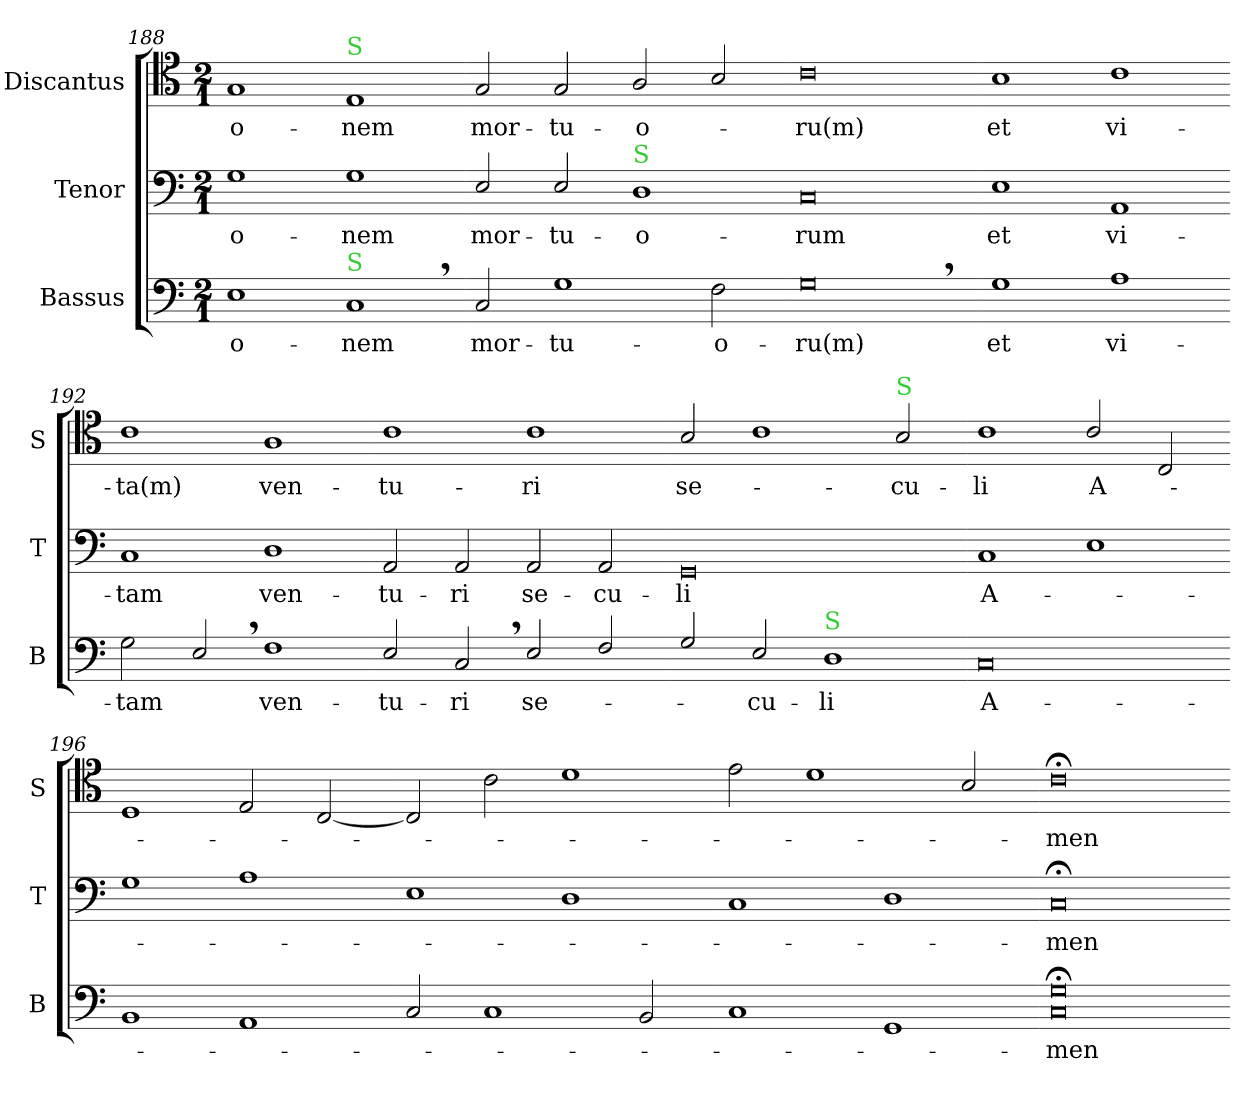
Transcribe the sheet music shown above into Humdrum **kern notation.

**kern	**text	**kern	**text	**kern	**text
*part3	*part3	*part2	*part2	*part1	*part1
*staff3	*staff3	*staff2	*staff2	*staff1	*staff1
*I"Bassus	*	*I"Tenor	*	*I"Discantus	*
*I'B	*	*I'T	*	*I'S	*
*clefF4	*	*clefF4	*	*clefC4	*
*k[]	*	*k[]	*	*k[]	*
*C:	*	*C:	*	*C:	*
*M2/1	*	*M2/1	*	*M2/1	*
=188	=188	=188	=188	=188	=188
1E	-o-	1G	-o-	1G	-o-
!	!	!	!	!LO:TX:a:color=limegreen:t=S	!
!LO:TX:a:color=limegreen:t=S	!	!	!	!	!
1C,	-nem	1G	-nem	1E	-nem
=189-	=189-	=189-	=189-	=189-	=189-
2C/	mor-	2E/	mor-	2G/	mor-
1G	-tu-	2E/	-tu-	2G/	-tu-
!	!	!LO:TX:a:color=limegreen:t=S	!	!	!
.	.	1D	-o-	2A/	-o-
2F\	-o-	.	.	2B/	.
=190-	=190-	=190-	=190-	=190-	=190-
0G,	-ru(m)	0C	-rum	0c	-ru(m)
=191-	=191-	=191-	=191-	=191-	=191-
1G	et	1E	et	1B	et
1A	vi-	1AA	vi-	1c	vi-
=192-	=192-	=192-	=192-	=192-	=192-
2G\	-tam	1C	-tam	1c	-ta(m)
2E,/	.	.	.	.	.
1F	ven-	1D	ven-	1A	ven-
=193-	=193-	=193-	=193-	=193-	=193-
2E/	-tu-	2AA/	-tu-	1c	-tu-
2C,/	-ri	2AA/	-ri	.	.
2E/	se-	2AA/	se-	1c	-ri
2F/	.	2AA/	-cu-	.	.
=194-	=194-	=194-	=194-	=194-	=194-
2G/	.	0GG	-li	2B/	se-
2E/	cu-	.	.	1c	.
!LO:TX:a:color=limegreen:t=S	!	!	!	!	!
1D	-li	.	.	.	.
!	!	!	!	!LO:TX:a:color=limegreen:t=S	!
.	.	.	.	2B/	-cu-
=195-	=195-	=195-	=195-	=195-	=195-
0C	A-	1C	A-	1c	-li
.	.	1E	.	2c/	A-
.	.	.	.	2C/	.
=196-	=196-	=196-	=196-	=196-	=196-
1BB	.	1G	.	1D	.
1AA	.	1A	.	2E/	.
.	.	.	.	[2C/	.
=197-	=197-	=197-	=197-	=197-	=197-
2C/	.	1E	.	2C/]	.
1C	.	.	.	2c\	.
.	.	1D	.	1d	.
2BB/	.	.	.	.	.
=198-	=198-	=198-	=198-	=198-	=198-
1C	.	1C	.	2e\	.
.	.	.	.	1d	.
1GG	.	1D	.	.	.
.	.	.	.	2B/	.
=199-	=199-	=199-	=199-	=199-	=199-
0C; 0G;	-men	0C;	-men	0c;	-men
=-	=-	=-	=-	=-	=-
*-	*-	*-	*-	*-	*-
